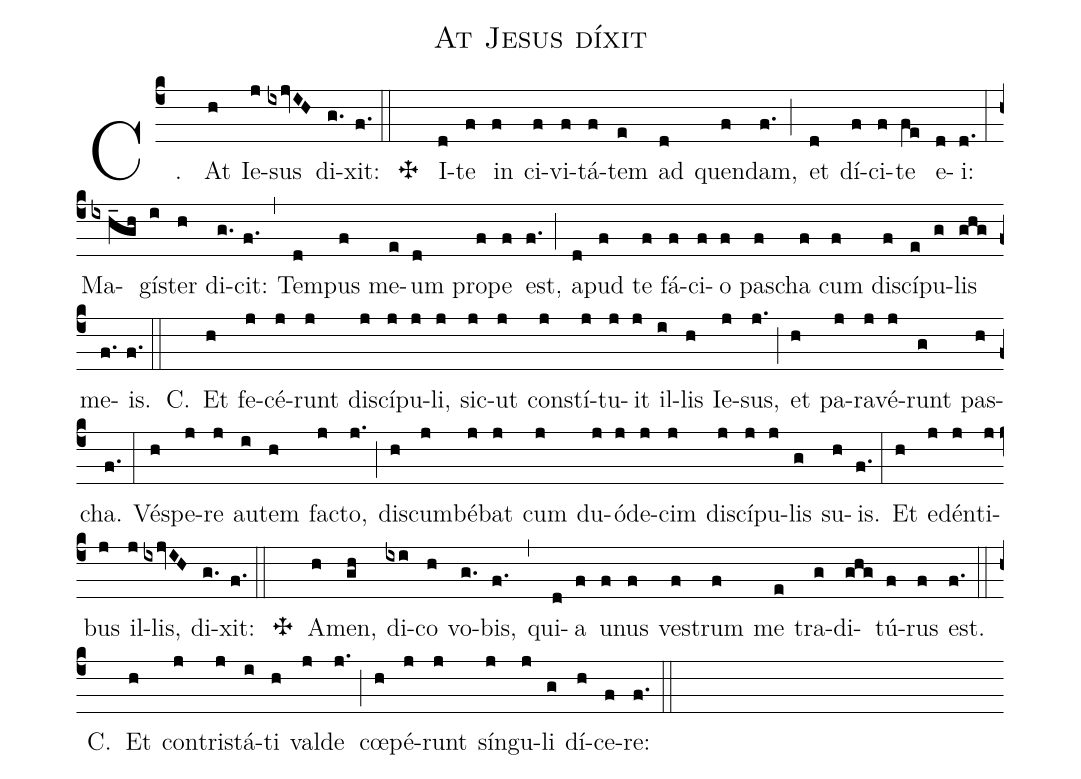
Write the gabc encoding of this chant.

name: At Jesus díxit;
%%
(c4)

C.( )
At(h) Ie(j)sus(ixjvIH) di(g.)xit:(f.) (::)

<v>{\grealtcross}</v>( )
I(d)te(f) in(f) ci(f)vi(f)tá(f)tem(e) ad(d) quen(f)dam,(f.) (;)
et(d) dí(f)ci(f)te(fe) e(d)i:(d.) (:)
Ma(ix/h_gh)gís(i)ter(h) di(g.)cit:(f.) (,)
Tem(d)pus(f) me(e)um(d) pro(f)pe(f) est,(f.) (;)
a(d)pud(f) te(f) fá(f)ci(f)o(f) pas(f)cha(f) cum(f) di(f)scí(e)pu(g)lis(ghg) me(f.)is.(f.) (::)

C.( )
Et(h) fe(j)cé(j)runt(j) di(j)scí(j)pu(j)li,(j) sic(j)ut(j) con(j)stí(j)tu(j)it(j) il(i)lis(h) Ie(j)sus,(j.) (;)
et(h) pa(j)ra(j)vé(j)runt(g) pas(h)cha.(f.) (:)
Vés(h)pe(j)re(j) au(i)tem(h) fac(j)to,(j.) (;)
dis(h)cum(j)bé(j)bat(j) cum(j) du(j)ó(j)de(j)cim(j) di(j)scí(j)pu(j)lis(g) su(h)is.(f.) (:)
Et(h) e(j)dén(j)ti(j)bus(j) il(j)lis,(ixjvIH) di(g.)xit:(f.) (::)

<v>{\grealtcross}</v>( )
A(h)men,(gh) di(ixi)co(h) vo(g.)bis,(f.) (,)
qui(d)a(f) u(f)nus(f) ves(f)trum(f) me(e) tra(g)di(ghg)tú(f)rus(f) est.(f.) (::)

C.( )
Et(h) con(j)tris(j)tá(i)ti(h) val(j)de(j.) (;)
cœ(h)pé(j)runt(j) sín(j)gu(j)li(g) dí(h)ce(f)re:(f.) (::)
